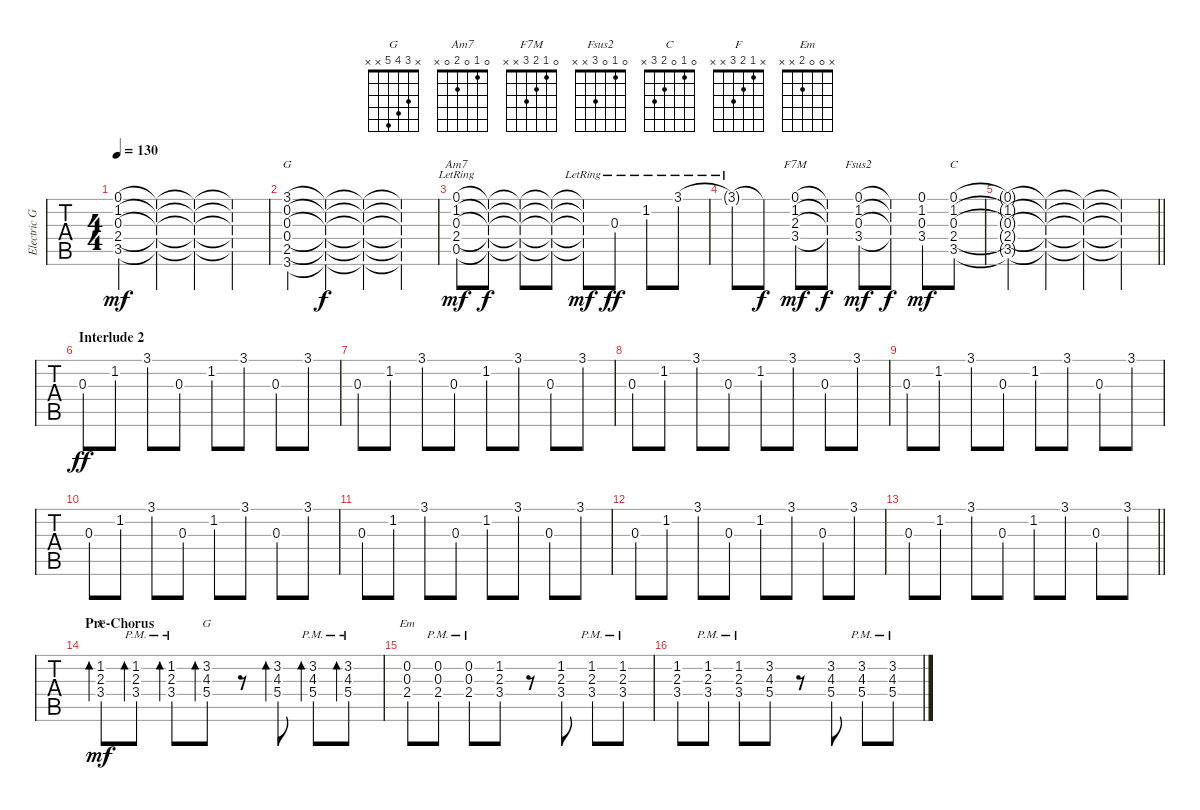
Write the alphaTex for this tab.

\track ("Electric Guitar" "Electric G") {instrument distortionguitar}
\staff {tabs}
\tuning (E4 B3 G3 D3 A2 E2) {hide}
\chord ("G" 3 0 0 0 2 3)
\chord ("Am7" 0 1 0 2 0 x)
\chord ("F7M" 0 1 2 3 x x)
\chord ("Fsus2" 0 1 0 3 x x)
\chord ("C" 0 1 0 2 3 x)
\chord ("F" x 1 2 3 x x)
\chord ("G" x 3 4 5 x x)
\chord ("Em" x 0 0 2 x x)
\ts (4 4)
\tempo 130
\clef g2
\ks c
(0.1{t} 1.2{t} 0.3{t} 2.4{t} 3.5{t}).4{dy mf} (0.1{t} 1.2{t} 0.3{t} 2.4{t} 3.5{t}).4 (0.1{t} 1.2{t} 0.3{t} 2.4{t} 3.5{t}).4 (0.1{t} 1.2{t} 0.3{t} 2.4{t} 3.5{t}).4 |
(3.1 0.2 0.3 0.4 2.5 3.6).4{ch "G"} (3.1{t} 0.2{t} 0.3{t} 0.4{t} 2.5{t} 3.6{t}).4{dy f} (3.1{t} 0.2{t} 0.3{t} 0.4{t} 2.5{t} 3.6{t}).4 (3.1{t} 0.2{t} 0.3{t} 0.4{t} 2.5{t} 3.6{t}).4 |
(0.1{lr} 1.2{lr} 0.3{lr} 2.4{lr} 0.5{lr}).8{ch "Am7" dy mf} (0.1{t} 1.2{t} 0.3{t} 2.4{t} 0.5{t}).8{dy f} (0.1{t} 1.2{t} 0.3{t} 2.4{t} 0.5{t}).8 (0.1{t} 1.2{t} 0.3{t} 2.4{t} 0.5{t}).8 (0.1{lr t} 1.2{lr t} 0.3{lr t} 2.4{lr t} 0.5{lr t}).8{dy mf} 0.3{lr}.8{dy ff} 1.2{lr}.8 3.1{lr}.8 |
3.1{lr t}.8 3.1{t}.8{dy f} (0.1 1.2 2.3 3.4).8{ch "F7M" dy mf} (0.1{t} 1.2{t} 2.3{t} 3.4{t}).8{dy f} (0.1 1.2 0.3 3.4).8{ch "Fsus2" dy mf} (0.1{t} 1.2{t} 0.3{t} 3.4{t}).8{dy f} (0.1 1.2 0.3 3.4).8{dy mf} (0.1 1.2 0.3 2.4 3.5).8{ch "C"} |
\barLineRight lightlight
(0.1{t} 1.2{t} 0.3{t} 2.4{t} 3.5{t}).4 (0.1{t} 1.2{t} 0.3{t} 2.4{t} 3.5{t}).4 (0.1{t} 1.2{t} 0.3{t} 2.4{t} 3.5{t}).4 (0.1{t} 1.2{t} 0.3{t} 2.4{t} 3.5{t}).4 |
\section ("" "Interlude 2")
0.3.8{dy ff} 1.2.8 3.1.8 0.3.8 1.2.8 3.1.8 0.3.8 3.1.8 |
0.3.8 1.2.8 3.1.8 0.3.8 1.2.8 3.1.8 0.3.8 3.1.8 |
0.3.8 1.2.8 3.1.8 0.3.8 1.2.8 3.1.8 0.3.8 3.1.8 |
0.3.8 1.2.8 3.1.8 0.3.8 1.2.8 3.1.8 0.3.8 3.1.8 |
0.3.8 1.2.8 3.1.8 0.3.8 1.2.8 3.1.8 0.3.8 3.1.8 |
0.3.8 1.2.8 3.1.8 0.3.8 1.2.8 3.1.8 0.3.8 3.1.8 |
0.3.8 1.2.8 3.1.8 0.3.8 1.2.8 3.1.8 0.3.8 3.1.8 |
\barLineRight lightlight
0.3.8 1.2.8 3.1.8 0.3.8 1.2.8 3.1.8 0.3.8 3.1.8 |
\section ("" "Pre-Chorus")
(1.2{ac} 2.3{ac} 3.4{ac}).8{bd 30 ch "F" dy mf} (1.2{pm} 2.3{pm} 3.4{pm}).8{bd 30} (1.2{pm} 2.3{pm} 3.4{pm}).8{bd 30} (3.2{ac} 4.3{ac} 5.4{ac}).8{bd 30 ch "G"} r.8 (3.2{ac} 4.3{ac} 5.4{ac}).8{bd 30} (3.2{pm} 4.3{pm} 5.4{pm}).8{bd 30} (3.2{pm} 4.3{pm} 5.4{pm}).8{bd 30} |
(0.2{ac} 0.3{ac} 2.4{ac}).8{ch "Em"} (0.2{pm} 0.3{pm} 2.4{pm}).8 (0.2{pm} 0.3{pm} 2.4{pm}).8 (1.2{ac} 2.3{ac} 3.4{ac}).8 r.8 (1.2{ac} 2.3{ac} 3.4{ac}).8 (1.2{pm} 2.3{pm} 3.4{pm}).8 (1.2{pm} 2.3{pm} 3.4{pm}).8 |
(1.2{ac} 2.3{ac} 3.4{ac}).8 (1.2{pm} 2.3{pm} 3.4{pm}).8 (1.2{pm} 2.3{pm} 3.4{pm}).8 (3.2{ac} 4.3{ac} 5.4{ac}).8 r.8 (3.2{ac} 4.3{ac} 5.4{ac}).8 (3.2{pm} 4.3{pm} 5.4{pm}).8 (3.2{pm} 4.3{pm} 5.4{pm}).8
